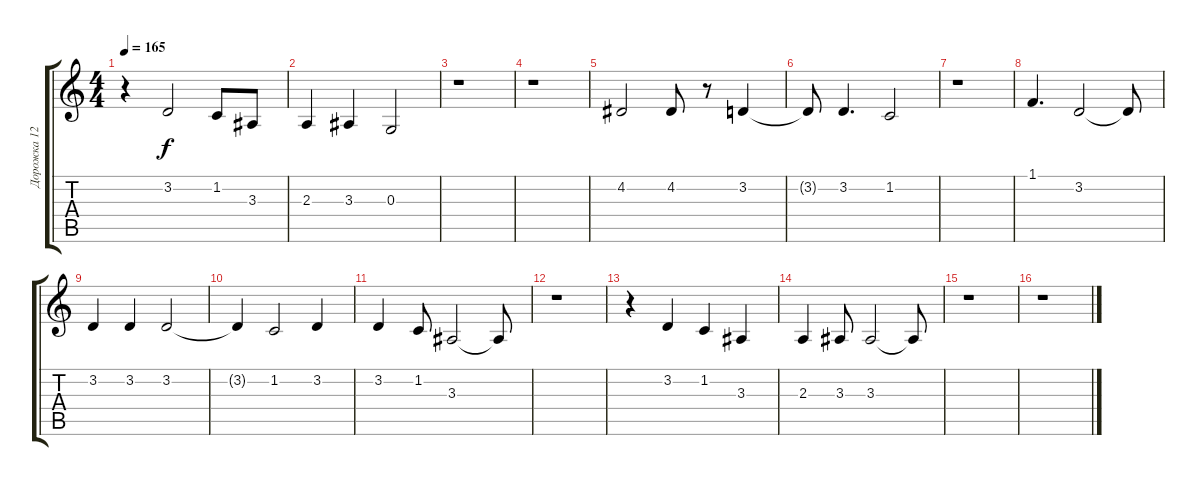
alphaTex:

\track ("Дорожка 12" "Дорожка 12") {instrument fx5brightness}
\staff {score tabs}
\tuning (E4 B3 G3 D3 A2 E2) {hide}
\ts (4 4)
\tempo 165
\clef g2
\ks c
r.4{dy f} 3.2.2 1.2.8 3.3.8 |
2.3.4 3.3.4 0.3.2 |
r.1 |
r.1 |
4.2.2 4.2.8 r.8 3.2.4 |
3.2{t}.8 3.2.4{d} 1.2.2 |
r.1 |
1.1.4{d} 3.2.2 3.2{t}.8 |
3.2.4 3.2.4 3.2.2 |
3.2{t}.4 1.2.2 3.2.4 |
3.2.4 1.2.8 3.3.2 3.3{t}.8 |
r.1 |
r.4 3.2.4 1.2.4 3.3.4 |
2.3.4 3.3.8 3.3.2 3.3{t}.8 |
r.1 |
r.1
